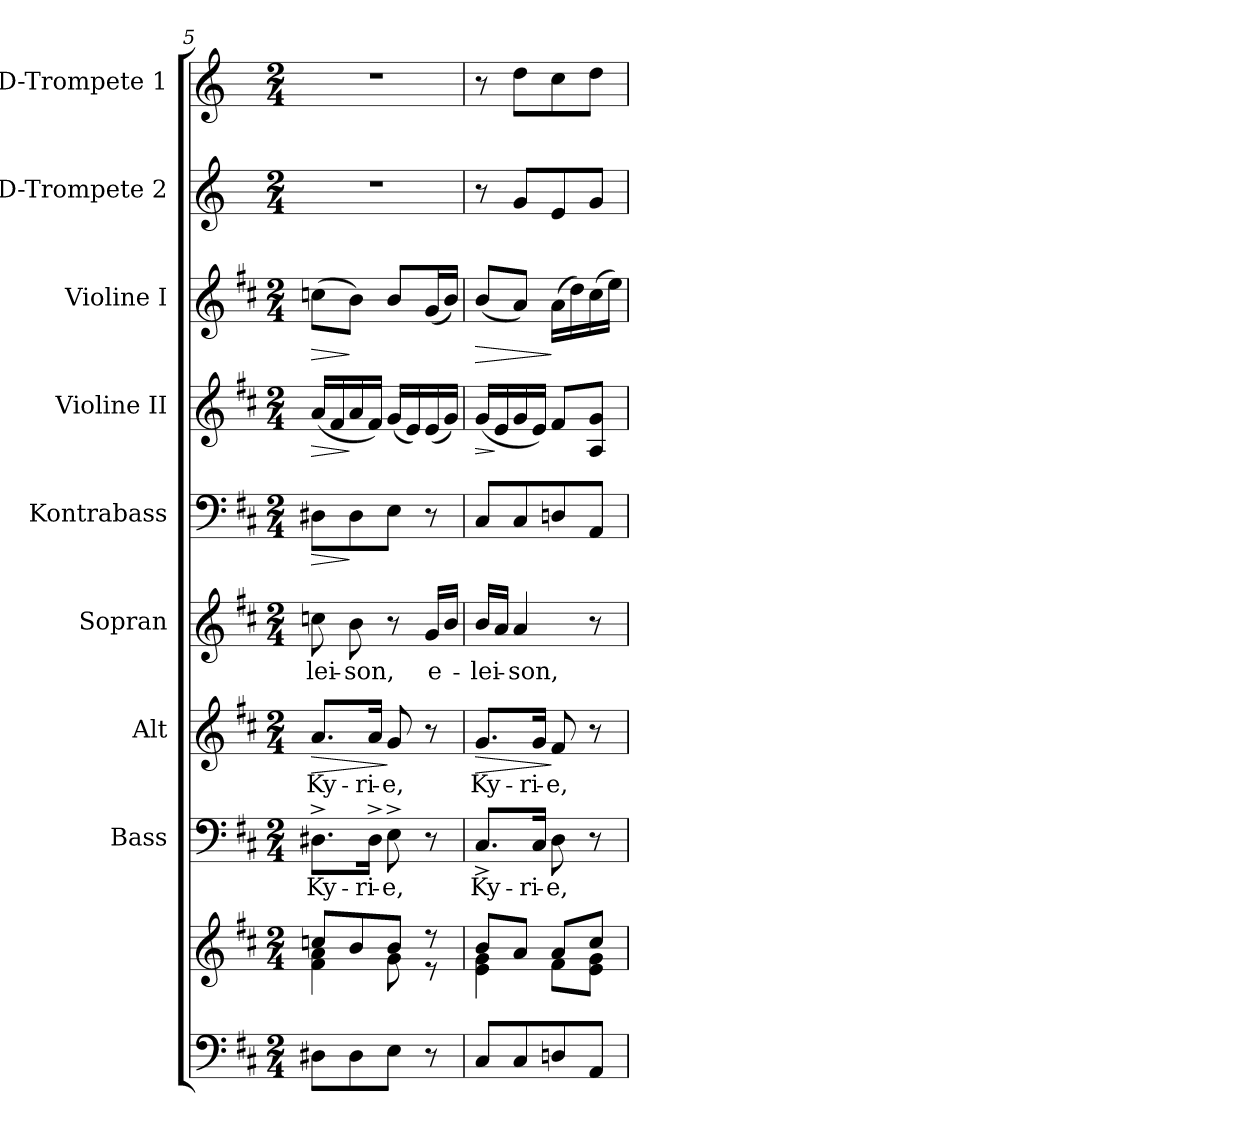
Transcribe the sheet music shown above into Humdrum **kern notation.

**kern	**kern	**kern	**text	**kern	**text	**dynam	**kern	**text	**kern	**dynam	**kern	**dynam	**kern	**dynam	**kern	**kern
*part9	*part9	*part8	*part8	*part7	*part7	*part7	*part6	*part6	*part5	*part5	*part4	*part4	*part3	*part3	*part2	*part1
*staff10	*staff9	*staff8	*staff8	*staff7	*staff7	*staff7	*staff6	*staff6	*staff5	*staff5	*staff4	*staff4	*staff3	*staff3	*staff2	*staff1
*	*	*I"Bass	*	*I"Alt	*	*	*I"Sopran	*	*I"Kontrabass	*	*I"Violine II	*	*I"Violine I	*	*I"D-Trompete 2	*I"D-Trompete 1
*	*	*I'B.	*	*I'A.	*	*	*I'S.	*	*I'Kb.	*	*I'Vl. II	*	*I'Vl. I	*	*I'D Trp. 2	*I'D Trp. 1
!!LO:PB:g=z
*clefF4	*clefG2	*clefF4	*	*clefG2	*	*	*clefG2	*	*clefF4	*	*clefG2	*	*clefG2	*	*clefG2	*clefG2
*	*	*	*	*	*	*	*	*	*ITrd7c12	*	*	*	*	*	*ITrd-1c-2	*ITrd-1c-2
*k[f#c#]	*k[f#c#]	*k[f#c#]	*	*k[f#c#]	*	*	*k[f#c#]	*	*k[f#c#]	*	*k[f#c#]	*	*k[f#c#]	*	*k[f#c#]	*k[f#c#]
*D:	*D:	*D:	*	*D:	*	*	*D:	*	*D:	*	*D:	*	*D:	*	*D:	*D:
*M2/4	*M2/4	*M2/4	*	*M2/4	*	*	*M2/4	*	*M2/4	*	*M2/4	*	*M2/4	*	*M2/4	*M2/4
=5	=5	=5	=5	=5	=5	=5	=5	=5	=5	=5	=5	=5	=5	=5	=5	=5
*	*^	*	*	*	*	*	*	*	*	*	*	*	*	*	*	*
!	!	!	!	!LO:LY:b	!	!LO:LY:b	!LO:HP:b	!	!LO:LY:b	!	!LO:HP:b	!	!LO:HP:b	!	!LO:HP:b	!	!
8D#X\L	8ccn/L	4f#\ 4a\	8.D#X^>\L	Ky-	8.a/L	Ky-	>	8ccn\	-lei-	8DD#X\L	>	(<16a/LL	>	(>8ccn\L	>	2r	2r
.	.	.	.	.	.	.	.	.	.	.	.	16f#/	.	.	.	.	.
!	!	!	!	!	!	!	!	!	!LO:LY:b	!	!	!	!	!	!	!	!
8D#\	8b/	.	.	.	.	.	.	8b\	-son,	8DD#\	]	16a/	]	8b\J)	]	.	.
!	!	!	!	!LO:LY:b	!	!LO:LY:b	!	!	!	!	!	!	!	!	!	!	!
.	.	.	16D#^>\Jk	-ri-	16a/Jk	-ri-	.	.	.	.	.	16f#/JJ)	.	.	.	.	.
!	!	!	!	!LO:LY:b	!	!LO:LY:b	!	!	!	!	!	!	!	!	!	!	!
8E\J	8b/J	8g\	8E^>\	-e,	8g/	-e,	]	8r	.	8EE\J	.	(<16g/LL	.	8b/L	.	.	.
.	.	.	.	.	.	.	.	.	.	.	.	16e/)	.	.	.	.	.
!	!	!	!	!	!	!	!	!	!LO:LY:b	!	!	!	!	!	!	!	!
8r	8r	8r	8r	.	8r	.	.	16g/LL	e-	8r	.	(<16e/	.	(<16g/L	.	.	.
.	.	.	.	.	.	.	.	16b/JJ	.	.	.	16g/JJ)	.	16b/JJ)	.	.	.
=6	=6	=6	=6	=6	=6	=6	=6	=6	=6	=6	=6	=6	=6	=6	=6	=6	=6
!	!	!	!	!LO:LY:b	!	!LO:LY:b	!LO:HP:b	!	!LO:LY:b	!	!	!	!LO:HP:b	!	!LO:HP:b	!	!
8C#/L	8b/L	4e\ 4g\	8.C#^>/L	Ky-	8.g/L	Ky-	>	16b/LL	-lei-	8CC#/L	.	(<16g/LL	>	(<8b/L	>	8r	8r
.	.	.	.	.	.	.	.	16a/JJ	.	.	.	16e/	]	.	.	.	.
!	!	!	!	!	!	!	!	!	!LO:LY:b	!	!	!	!	!	!	!	!
8C#/	8a/J	.	.	.	.	.	.	4a/	-son,	8CC#/	.	16g/	.	8a/J)	.	8a/L	8ee\L
!	!	!	!	!LO:LY:b	!	!LO:LY:b	!	!	!	!	!	!	!	!	!	!	!
.	.	.	16C#/Jk	-ri-	16g/Jk	-ri-	.	.	.	.	.	16e/JJ)	.	.	.	.	.
!	!	!	!	!LO:LY:b	!	!LO:LY:b	!	!	!	!	!	!	!	!	!	!	!
8Dn/	8a/L	8f#\L	8D\	-e,	8f#/	-e,	]	.	.	8DDn/	.	8f#/L	.	(>16a\LL	]	8f#/	8dd\
.	.	.	.	.	.	.	.	.	.	.	.	.	.	16dd\)	.	.	.
8AA/J	8cc#/J	8e\ 8g\J	8r	.	8r	.	.	8r	.	8AAA/J	.	8A/ 8g/J	.	(>16cc#\	.	8a/J	8ee\J
.	.	.	.	.	.	.	.	.	.	.	.	.	.	16ee\JJ)	.	.	.
*	*v	*v	*	*	*	*	*	*	*	*	*	*	*	*	*	*	*
=	=	=	=	=	=	=	=	=	=	=	=	=	=	=	=	=
*-	*-	*-	*-	*-	*-	*-	*-	*-	*-	*-	*-	*-	*-	*-	*-	*-
